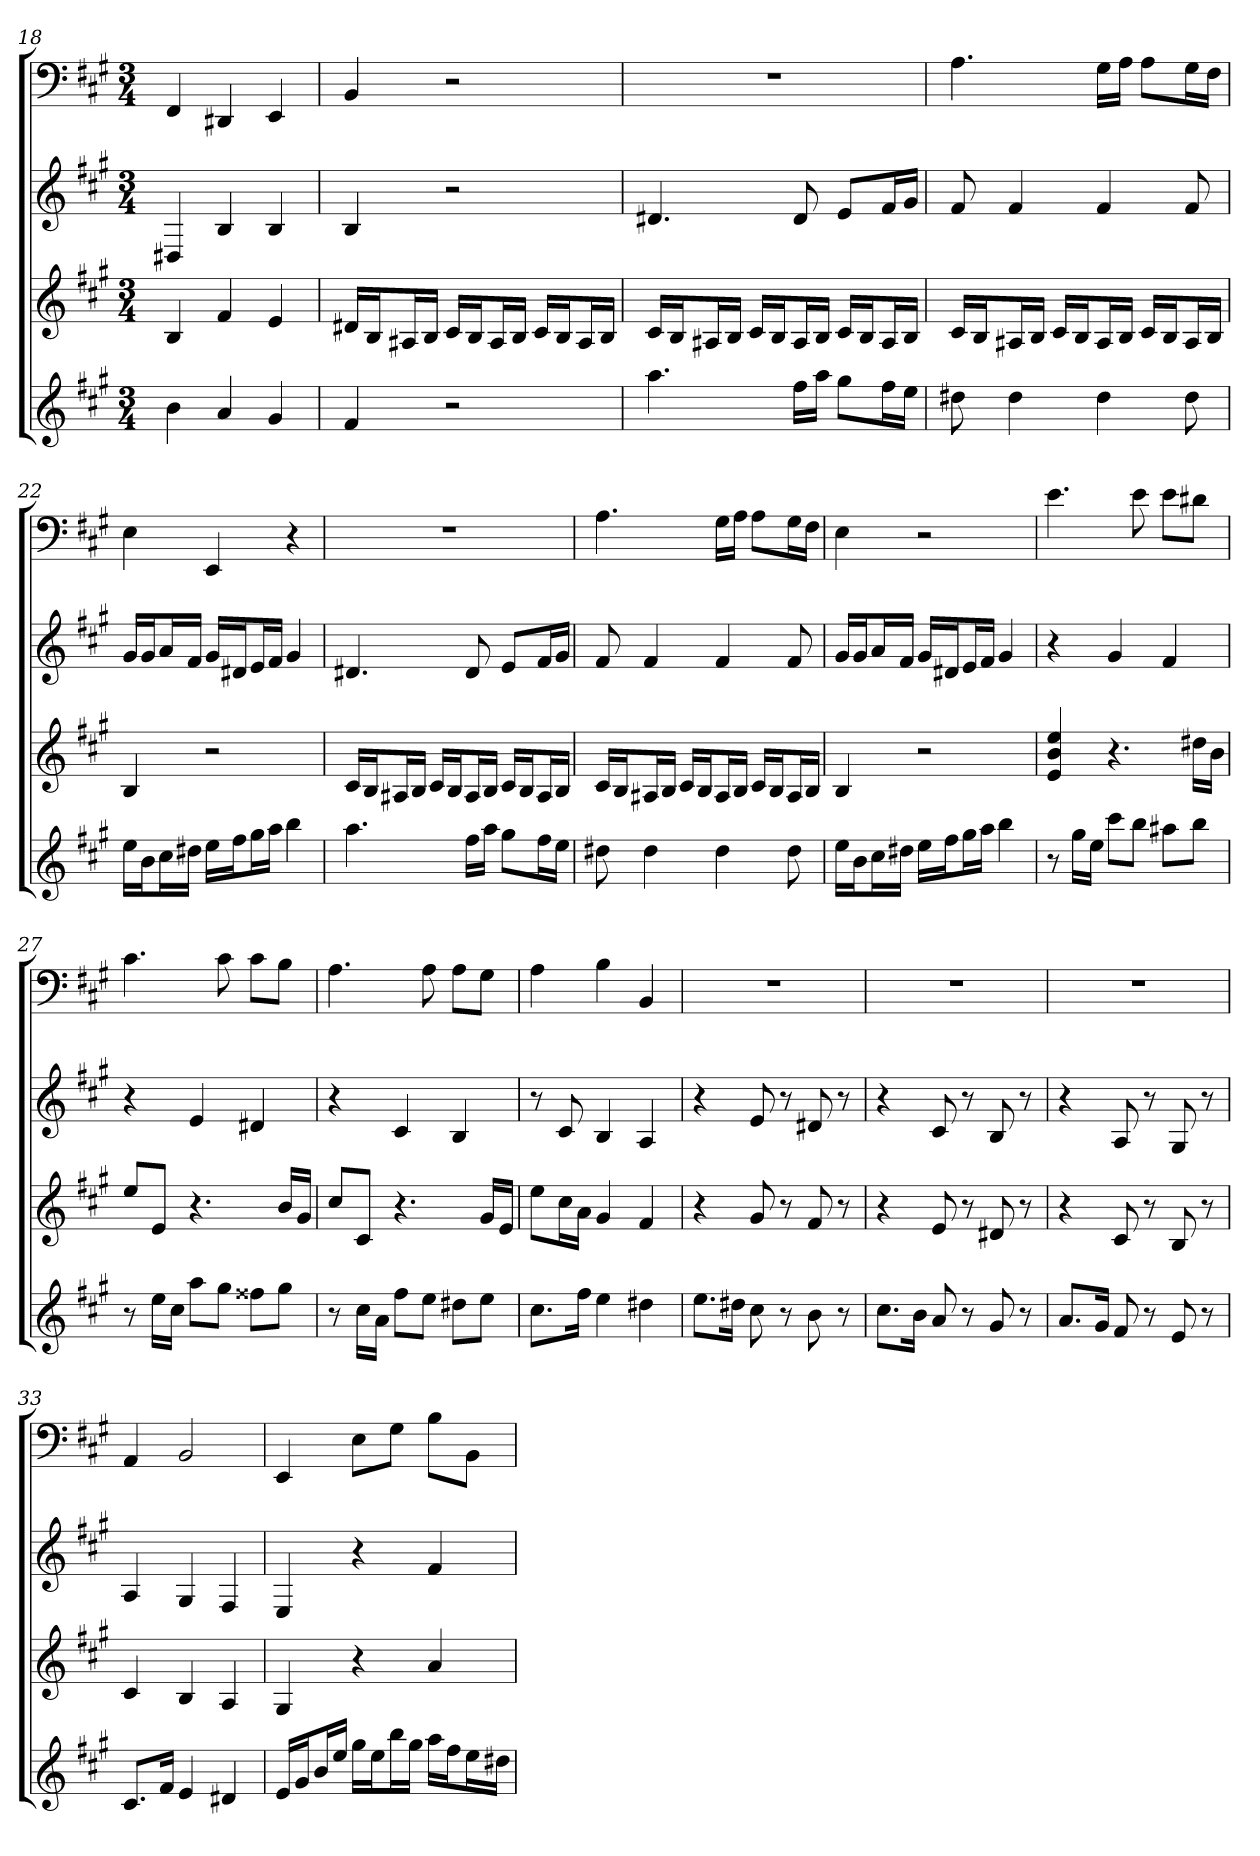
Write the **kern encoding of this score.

**kern	**kern	**kern	**kern
*part4	*part3	*part2	*part1
*staff4	*staff3	*staff2	*staff1
*k[f#c#g#]	*k[f#c#g#]	*k[f#c#g#]	*k[f#c#g#]
*A:	*A:	*A:	*A:
*M3/4	*M3/4	*M3/4	*M3/4
=18	=18	=18	=18
4b	4B	4D#X	4FF#
4a	4f#	4B	4DD#X
4g#	4e	4B	4EE
=19	=19	=19	=19
4f#	16d#XLL	4B	4BB
.	16BJ	.	.
.	16A#XL	.	.
.	16BJJ	.	.
2r	16c#LL	2r	2r
.	16BJ	.	.
.	16A#L	.	.
.	16BJJ	.	.
.	16c#LL	.	.
.	16BJ	.	.
.	16A#L	.	.
.	16BJJ	.	.
=20	=20	=20	=20
4.aa	16c#LL	4.d#X	2.r
.	16BJ	.	.
.	16A#XL	.	.
.	16BJJ	.	.
.	16c#LL	.	.
.	16BJ	.	.
16ff#LL	16A#L	8d#	.
16aaJJ	16BJJ	.	.
8gg#L	16c#LL	8eL	.
.	16BJ	.	.
16ff#L	16A#L	16f#L	.
16eeJJ	16BJJ	16g#JJ	.
=21	=21	=21	=21
8dd#X	16c#LL	8f#	4.A
.	16BJ	.	.
4dd#	16A#XL	4f#	.
.	16BJJ	.	.
.	16c#LL	.	.
.	16BJ	.	.
4dd#	16A#L	4f#	16G#LL
.	16BJJ	.	16AJJ
.	16c#LL	.	8AL
.	16BJ	.	.
8dd#	16A#L	8f#	16G#L
.	16BJJ	.	16F#JJ
=22	=22	=22	=22
16eeLL	4B	16g#LL	4E
16bJ	.	16g#J	.
16cc#L	.	16aL	.
16dd#XJJ	.	16f#JJ	.
16eeLL	2r	16g#LL	4EE
16ff#J	.	16d#XJ	.
16gg#L	.	16eL	.
16aaJJ	.	16f#JJ	.
4bb	.	4g#	4r
=23	=23	=23	=23
4.aa	16c#LL	4.d#X	2.r
.	16BJ	.	.
.	16A#XL	.	.
.	16BJJ	.	.
.	16c#LL	.	.
.	16BJ	.	.
16ff#LL	16A#L	8d#	.
16aaJJ	16BJJ	.	.
8gg#L	16c#LL	8eL	.
.	16BJ	.	.
16ff#L	16A#L	16f#L	.
16eeJJ	16BJJ	16g#JJ	.
=24	=24	=24	=24
8dd#X	16c#LL	8f#	4.A
.	16BJ	.	.
4dd#	16A#XL	4f#	.
.	16BJJ	.	.
.	16c#LL	.	.
.	16BJ	.	.
4dd#	16A#L	4f#	16G#LL
.	16BJJ	.	16AJJ
.	16c#LL	.	8AL
.	16BJ	.	.
8dd#	16A#L	8f#	16G#L
.	16BJJ	.	16F#JJ
=25	=25	=25	=25
16eeLL	4B	16g#LL	4E
16bJ	.	16g#J	.
16cc#L	.	16aL	.
16dd#XJJ	.	16f#JJ	.
16eeLL	2r	16g#LL	2r
16ff#J	.	16d#XJ	.
16gg#L	.	16eL	.
16aaJJ	.	16f#JJ	.
4bb	.	4g#	.
=26	=26	=26	=26
8r	4e 4b 4ee	4r	4.e
16gg#LL	.	.	.
16eeJJ	.	.	.
8ccc#L	4.r	4g#	.
8bbJ	.	.	8e
8aa#XL	.	4f#	8eL
8bbJ	16dd#XLL	.	8d#XJ
.	16bJJ	.	.
=27	=27	=27	=27
8r	8eeL	4r	4.c#
16eeLL	8eJ	.	.
16cc#JJ	.	.	.
8aaL	4.r	4e	.
8gg#J	.	.	8c#
8ff##XL	.	4d#X	8c#L
8gg#J	16bLL	.	8BJ
.	16g#JJ	.	.
=28	=28	=28	=28
8r	8cc#L	4r	4.A
16cc#LL	8c#J	.	.
16aJJ	.	.	.
8ff#L	4.r	4c#	.
8eeJ	.	.	8A
8dd#XL	.	4B	8AL
8eeJ	16g#LL	.	8G#J
.	16eJJ	.	.
=29	=29	=29	=29
8.cc#L	8eeL	8r	4A
.	16cc#L	8c#	.
16ff#Jk	16aJJ	.	.
4ee	4g#	4B	4B
4dd#X	4f#	4A	4BB
=30	=30	=30	=30
8.eeL	4r	4r	2.r
16dd#XJk	.	.	.
8cc#	8g#	8e	.
8r	8r	8r	.
8b	8f#	8d#X	.
8r	8r	8r	.
=31	=31	=31	=31
8.cc#L	4r	4r	2.r
16bJk	.	.	.
8a	8e	8c#	.
8r	8r	8r	.
8g#	8d#X	8B	.
8r	8r	8r	.
=32	=32	=32	=32
8.aL	4r	4r	2.r
16g#Jk	.	.	.
8f#	8c#	8A	.
8r	8r	8r	.
8e	8B	8G#	.
8r	8r	8r	.
=33	=33	=33	=33
8.c#L	4c#	4A	4AA
16f#Jk	.	.	.
4e	4B	4G#	2BB
4d#X	4A	4F#	.
=34	=34	=34	=34
16eLL	4G#	4E	4EE
16g#J	.	.	.
16bL	.	.	.
16eeJJ	.	.	.
16gg#LL	4r	4r	8EL
16eeJ	.	.	.
16bbL	.	.	8G#J
16gg#JJ	.	.	.
16aaLL	4a	4f#	8BL
16ff#J	.	.	.
16eeL	.	.	8BBJ
16dd#XJJ	.	.	.
=	=	=	=
*-	*-	*-	*-
